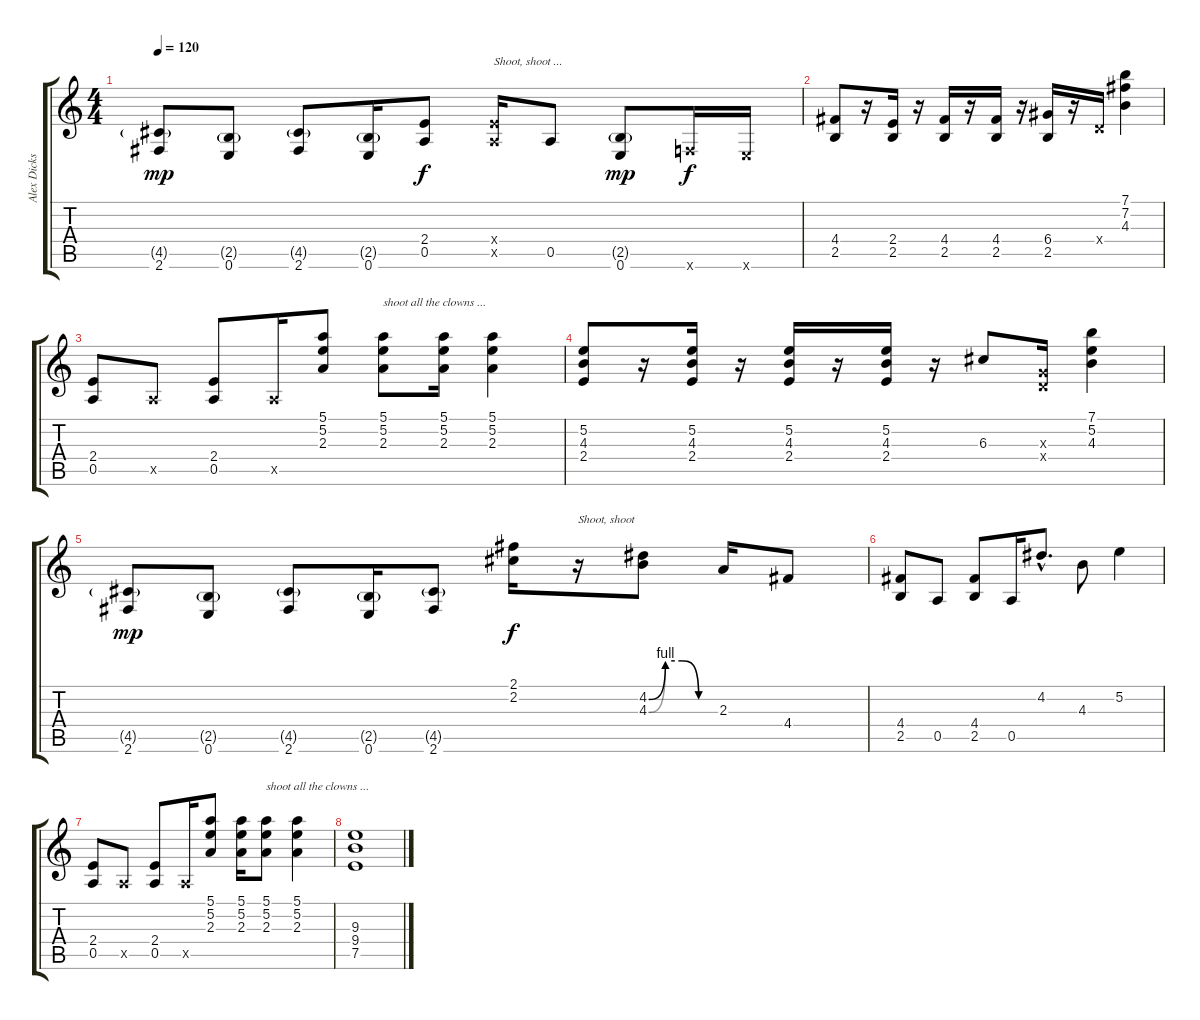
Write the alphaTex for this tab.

\track ("Alex Dickson (Guitar)" "Alex Dicks") {instrument distortionguitar}
\staff {score tabs}
\tuning (E4 B3 G3 D3 A2 E2) {hide}
\ts (4 4)
\tempo 120
\clef g2
\ks c
(4.5{g} 2.6).8{dy mp} (2.5{g} 0.6).8 (4.5{g} 2.6).8 (2.5{g} 0.6).16 (2.4 0.5).8{dy f} (2.4{x} 0.5{x}).16{txt "Shoot, shoot ..."} 0.5.8 (2.5{g} 0.6).8{dy mp} 1.6{x}.16{dy f} 0.6{x}.16 |
(4.4 2.5).8 r.16 (2.4 2.5).16 r.16 (4.4 2.5).16 r.16 (4.4 2.5).16 r.16 (6.4 2.5).16 r.16 0.4{x}.16 (7.1 7.2 4.3).4 |
(2.4 0.5).8 0.5{x}.8 (2.4 0.5).8 0.5{x}.16 (5.1 5.2 2.3).8 (5.1 5.2 2.3).8{txt "shoot all the clowns ..."} (5.1 5.2 2.3).16 (5.1 5.2 2.3).4 |
(5.2 4.3 2.4).8 r.16 (5.2 4.3 2.4).16 r.16 (5.2 4.3 2.4).16 r.16 (5.2 4.3 2.4).16 r.16 6.3.8 (0.3{x} 0.4{x}).16 (7.1 5.2 4.3).4 |
(4.5{g} 2.6).8{dy mp} (2.5{g} 0.6).8 (4.5{g} 2.6).8 (2.5{g} 0.6).16 (4.5{g} 2.6).8 (2.1 2.2).16{dy f} r.16{txt "Shoot, shoot"} (4.2{be (custom 0 0 15 4 30 4 45 0 60 0)} 4.3{be (custom 0 0 15 4 30 4 45 0 60 0)}).8 2.3.16 4.4.8 |
(4.4 2.5).8 0.5.8 (4.4 2.5).8 0.5.16 4.2{hac}.8{d} 4.3.8 5.2.4 |
(2.4 0.5).8 0.5{x}.8 (2.4 0.5).8 0.5{x}.16 (5.1 5.2 2.3).8 (5.1 5.2 2.3).16 (5.1 5.2 2.3).8{txt "shoot all the clowns ..."} (5.1 5.2 2.3).4 |
(9.3 9.4 7.5).1
